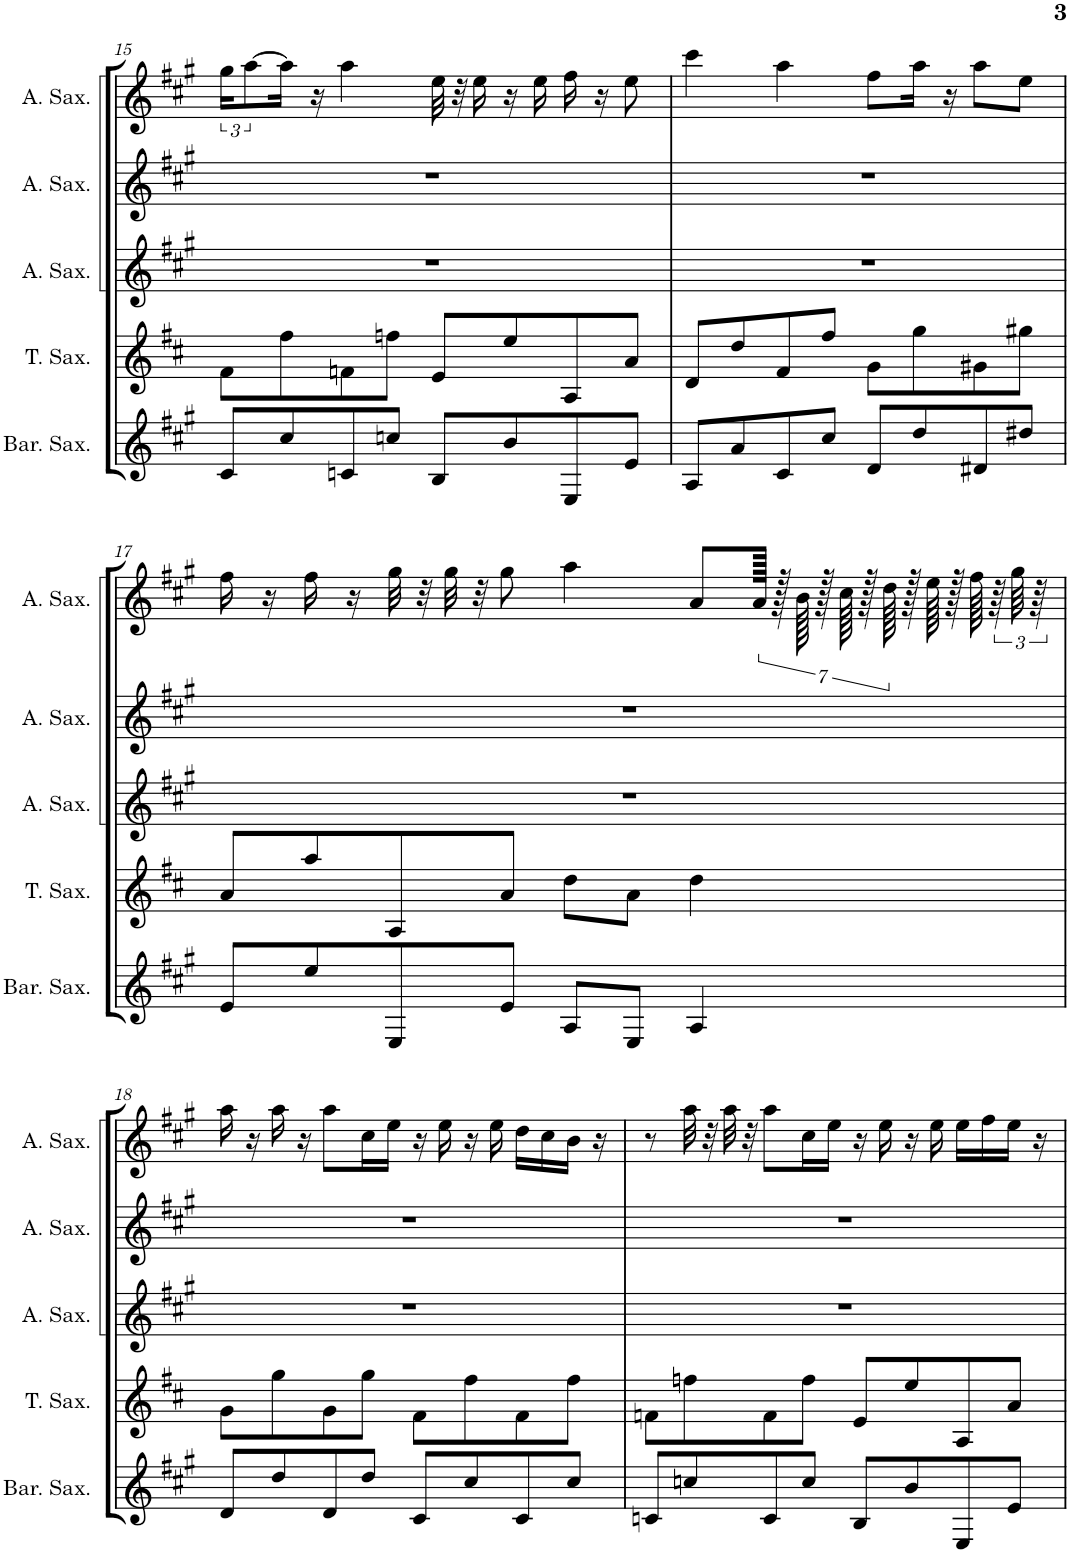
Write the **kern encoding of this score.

**kern	**kern	**kern	**kern	**kern
*part5	*part4	*part3	*part2	*part1
*staff5	*staff4	*staff3	*staff2	*staff1
*I"Baritone Saxophone	*I"Tenor Saxophone	*I"Alto Saxophone	*I"Alto Saxophone	*I"Alto Saxophone
*I'Bar. Sax.	*I'T. Sax.	*I'A. Sax.	*I'A. Sax.	*I'A. Sax.
!!LO:PB:g=z
*clefG2	*clefG2	*clefG2	*clefG2	*clefG2
*Trd12c21	*Trd8c14	*Trd5c9	*Trd5c9	*Trd5c9
*k[f#c#g#]	*k[f#c#]	*k[f#c#g#]	*k[f#c#g#]	*k[f#c#g#]
*M4/4	*M4/4	*M4/4	*M4/4	*M4/4
=15	=15	=15	=15	=15
8c#/L	8f#\L	1r	1r	24gg#\KL
.	.	.	.	[12aa\
8cc#/	8ff#\	.	.	16aa\Jk]
.	.	.	.	16r
8cn/	8fn\	.	.	4aa\
8ccn/J	8ffn\J	.	.	.
8B/L	8e/L	.	.	32ee\
.	.	.	.	32r
.	.	.	.	16ee\
8b/	8ee/	.	.	16r
.	.	.	.	16ee\
8E/	8A/	.	.	16ff#\
.	.	.	.	16r
8e/J	8a/J	.	.	8ee\
=16	=16	=16	=16	=16
8A/L	8d/L	1r	1r	4ccc#\
8a/	8dd/	.	.	.
8c#/	8f#/	.	.	4aa\
8cc#/J	8ff#/J	.	.	.
8d/L	8g\L	.	.	8ff#\L
8dd/	8gg\	.	.	16aa\Jk
.	.	.	.	16r
8d#X/	8g#X\	.	.	8aa\L
8dd#X/J	8gg#X\J	.	.	8ee\J
!!LO:LB:g=z
=17	=17	=17	=17	=17
8e/L	8a/L	1r	1r	16ff#\
.	.	.	.	16r
8ee/	8aa/	.	.	16ff#\
.	.	.	.	16r
8E/	8A/	.	.	32gg#\
.	.	.	.	32r
.	.	.	.	32gg#\
.	.	.	.	32r
8e/J	8a/J	.	.	8gg#\
8A/L	8dd\L	.	.	4aa\
8E/J	8a\J	.	.	.
4A/	4dd\	.	.	8a/L
.	.	.	.	112a/Jkkkk
.	.	.	.	112r
.	.	.	.	112b\
.	.	.	.	112r
.	.	.	.	112cc#\
.	.	.	.	112r
.	.	.	.	112dd\
.	.	.	.	128r
.	.	.	.	128ee\
.	.	.	.	128r
.	.	.	.	128ff#\
.	.	.	.	96r
.	.	.	.	96gg#\
.	.	.	.	96r
!!LO:LB:g=z
=18	=18	=18	=18	=18
8d/L	8g\L	1r	1r	16aa\
.	.	.	.	16r
8dd/	8gg\	.	.	16aa\
.	.	.	.	16r
8d/	8g\	.	.	8aa\L
8dd/J	8gg\J	.	.	16cc#\L
.	.	.	.	16ee\JJ
8c#/L	8f#\L	.	.	16r
.	.	.	.	16ee\
8cc#/	8ff#\	.	.	16r
.	.	.	.	16ee\
8c#/	8f#\	.	.	16dd\LL
.	.	.	.	16cc#\
8cc#/J	8ff#\J	.	.	16b\JJ
.	.	.	.	16r
=19	=19	=19	=19	=19
8cn/L	8fn\L	1r	1r	8r
8ccn/	8ffn\	.	.	32aa\
.	.	.	.	32r
.	.	.	.	32aa\
.	.	.	.	32r
8c/	8f\	.	.	8aa\L
8cc/J	8ff\J	.	.	16cc#\L
.	.	.	.	16ee\JJ
8B/L	8e/L	.	.	16r
.	.	.	.	16ee\
8b/	8ee/	.	.	16r
.	.	.	.	16ee\
8E/	8A/	.	.	16ee\LL
.	.	.	.	16ff#\
8e/J	8a/J	.	.	16ee\JJ
.	.	.	.	16r
=	=	=	=	=
*-	*-	*-	*-	*-
